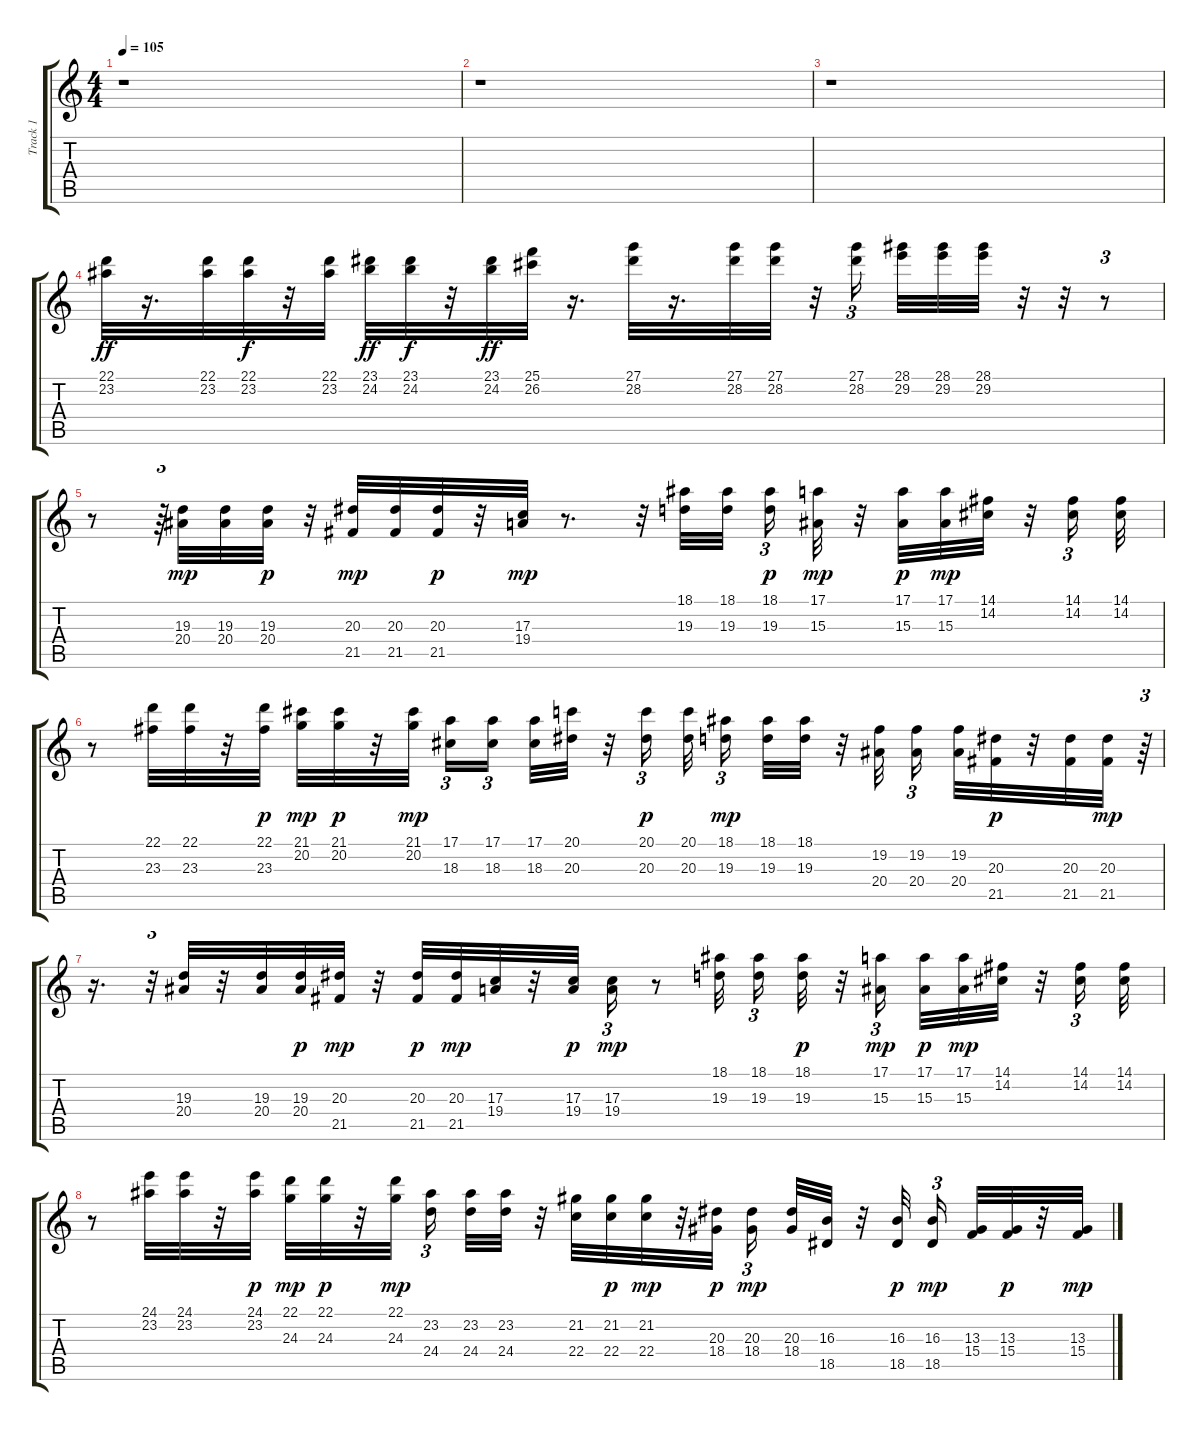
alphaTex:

\track ("Track 1" "Track 1") {instrument piccolo}
\staff {score tabs}
\tuning (E4 B3 G3 D3 A2 E2) {hide}
\ts (4 4)
\tempo 105
\clef g2
\ks c
r.1{dy f} |
r.1 |
r.1 |
(22.1 23.2).32{dy ff instrument flute} r.16{d} (22.1 23.2).32 (22.1 23.2).32{dy f} r.32 (22.1 23.2).32 (23.1 24.2).32{dy ff} (23.1 24.2).32{dy f} r.32 (23.1 24.2).32{dy ff} (25.1 26.2).32 r.16{d} (27.1 28.2).32 r.16{d} (27.1 28.2).32 (27.1 28.2).32 r.32 (27.1 28.2).16{tu (3 2)} (28.1 29.2).32 (28.1 29.2).32 (28.1 29.2).32 r.32 r.32 r.8{tu (3 2)} |
r.8 r.64{tu (3 2)} (19.3 20.4).32{dy mp} (19.3 20.4).32 (19.3 20.4).32{dy p} r.32 (20.3 21.5).32{dy mp} (20.3 21.5).32 (20.3 21.5).32{dy p} r.32 (17.3 19.4).32{dy mp} r.8{d} r.32 (18.1 19.3).32 (18.1 19.3).32{beam splitsecondary} (18.1 19.3).16{tu (3 2) dy p} (17.1 15.3).32{dy mp} r.32 (17.1 15.3).32{dy p} (17.1 15.3).32{dy mp} (14.1 14.2).32 r.32 (14.1 14.2).16{tu (3 2)} (14.1 14.2).32 |
r.8 (22.1 23.3).32 (22.1 23.3).32 r.32 (22.1 23.3).32{dy p} (21.1 20.2).32{dy mp} (21.1 20.2).32{dy p} r.32 (21.1 20.2).32{dy mp beam splitsecondary} (17.1 18.3).16{tu (3 2)} (17.1 18.3).16{tu (3 2) beam splitsecondary} (17.1 18.3).32 (20.1 20.3).32 r.32 (20.1 20.3).16{tu (3 2) dy p beam splitsecondary} (20.1 20.3).32{beam splitsecondary} (18.1 19.3).16{tu (3 2) dy mp beam splitsecondary} (18.1 19.3).32 (18.1 19.3).32 r.32 (19.2 20.4).32{beam splitsecondary} (19.2 20.4).16{tu (3 2) beam splitsecondary} (19.2 20.4).32 (20.3 21.5).32{dy p} r.32 (20.3 21.5).32 (20.3 21.5).32{dy mp} r.64{tu (3 2)} |
r.16{d} r.32{tu (3 2)} (19.3 20.4).32 r.32 (19.3 20.4).32 (19.3 20.4).32{dy p} (20.3 21.5).32{dy mp} r.32 (20.3 21.5).32{dy p} (20.3 21.5).32{dy mp} (17.3 19.4).32 r.32 (17.3 19.4).32{dy p} (17.3 19.4).16{tu (3 2) dy mp} r.8 (18.1 19.3).32{beam splitsecondary} (18.1 19.3).16{tu (3 2)} (18.1 19.3).32{dy p} r.32 (17.1 15.3).16{tu (3 2) dy mp beam splitsecondary} (17.1 15.3).32{dy p} (17.1 15.3).32{dy mp} (14.1 14.2).32 r.32 (14.1 14.2).16{tu (3 2)} (14.1 14.2).32 |
r.8 (24.1 23.2).32 (24.1 23.2).32 r.32 (24.1 23.2).32{dy p} (22.1 24.3).32{dy mp} (22.1 24.3).32{dy p} r.32 (22.1 24.3).32{dy mp beam splitsecondary} (23.2 24.4).16{tu (3 2) beam splitsecondary} (23.2 24.4).32 (23.2 24.4).32 r.32 (21.2 22.4).32 (21.2 22.4).32{dy p} (21.2 22.4).32{dy mp} r.32 (20.3 18.4).32{dy p beam splitsecondary} (20.3 18.4).16{tu (3 2) dy mp beam splitsecondary} (20.3 18.4).32 (16.3 18.5).32 r.32 (16.3 18.5).32{dy p beam splitsecondary} (16.3 18.5).16{tu (3 2) dy mp beam splitsecondary} (13.3 15.4).32 (13.3 15.4).32{dy p} r.32 (13.3 15.4).32{dy mp}
